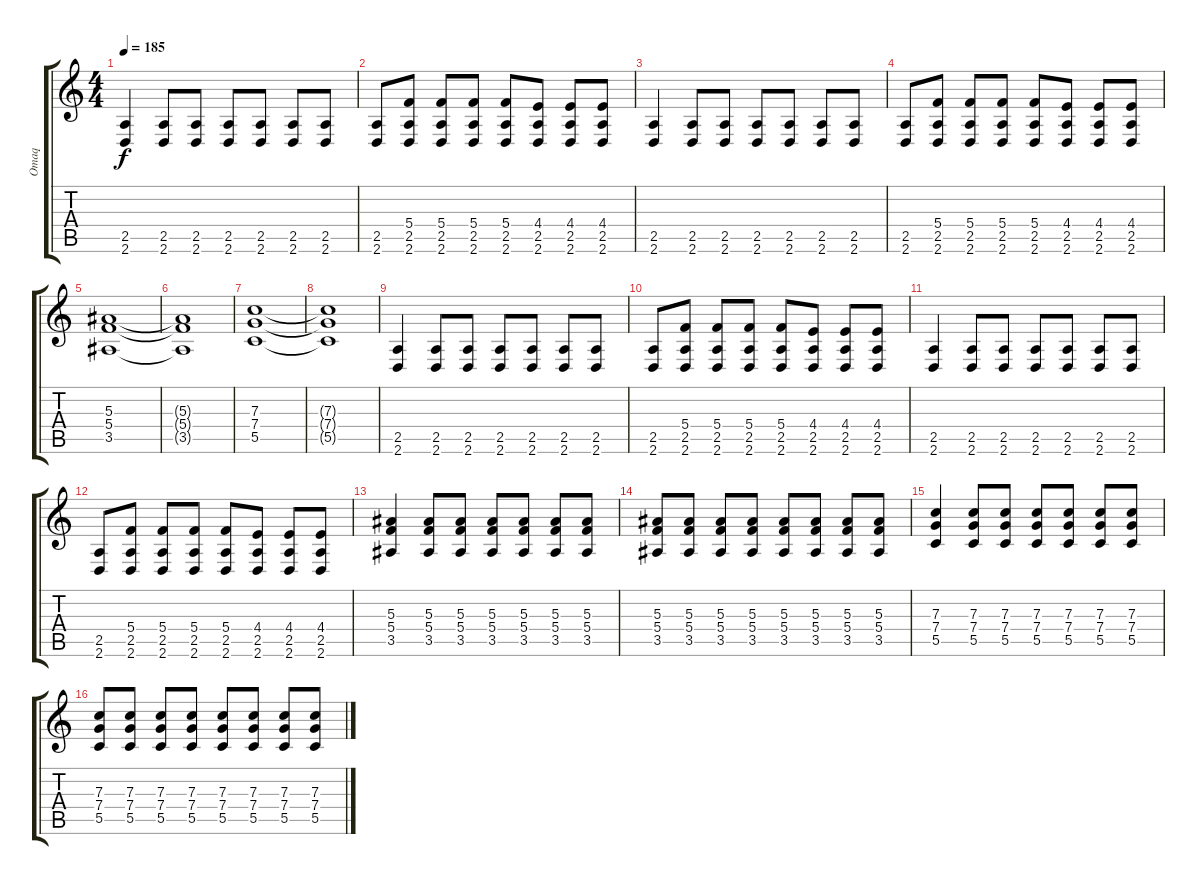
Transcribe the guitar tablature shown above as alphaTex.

\track ("Omaq" "Omaq") {instrument distortionguitar}
\staff {score tabs}
\tuning (D4 A3 F3 C3 G2 C2) {hide}
\ts (4 4)
\tempo 185
\clef g2
\ks c
(2.5 2.6).4{dy f} (2.5 2.6).8 (2.5 2.6).8 (2.5 2.6).8 (2.5 2.6).8 (2.5 2.6).8 (2.5 2.6).8 |
(2.5 2.6).8 (5.4 2.5 2.6).8 (5.4 2.5 2.6).8 (5.4 2.5 2.6).8 (5.4 2.5 2.6).8 (4.4 2.5 2.6).8 (4.4 2.5 2.6).8 (4.4 2.5 2.6).8 |
(2.5 2.6).4 (2.5 2.6).8 (2.5 2.6).8 (2.5 2.6).8 (2.5 2.6).8 (2.5 2.6).8 (2.5 2.6).8 |
(2.5 2.6).8 (5.4 2.5 2.6).8 (5.4 2.5 2.6).8 (5.4 2.5 2.6).8 (5.4 2.5 2.6).8 (4.4 2.5 2.6).8 (4.4 2.5 2.6).8 (4.4 2.5 2.6).8 |
(5.3 5.4 3.5).1 |
(5.3{t} 5.4{t} 3.5{t}).1 |
(7.3 7.4 5.5).1 |
(7.3{t} 7.4{t} 5.5{t}).1 |
(2.5 2.6).4 (2.5 2.6).8 (2.5 2.6).8 (2.5 2.6).8 (2.5 2.6).8 (2.5 2.6).8 (2.5 2.6).8 |
(2.5 2.6).8 (5.4 2.5 2.6).8 (5.4 2.5 2.6).8 (5.4 2.5 2.6).8 (5.4 2.5 2.6).8 (4.4 2.5 2.6).8 (4.4 2.5 2.6).8 (4.4 2.5 2.6).8 |
(2.5 2.6).4 (2.5 2.6).8 (2.5 2.6).8 (2.5 2.6).8 (2.5 2.6).8 (2.5 2.6).8 (2.5 2.6).8 |
(2.5 2.6).8 (5.4 2.5 2.6).8 (5.4 2.5 2.6).8 (5.4 2.5 2.6).8 (5.4 2.5 2.6).8 (4.4 2.5 2.6).8 (4.4 2.5 2.6).8 (4.4 2.5 2.6).8 |
(5.3 5.4 3.5).4 (5.3 5.4 3.5).8 (5.3 5.4 3.5).8 (5.3 5.4 3.5).8 (5.3 5.4 3.5).8 (5.3 5.4 3.5).8 (5.3 5.4 3.5).8 |
(5.3 5.4 3.5).8 (5.3 5.4 3.5).8 (5.3 5.4 3.5).8 (5.3 5.4 3.5).8 (5.3 5.4 3.5).8 (5.3 5.4 3.5).8 (5.3 5.4 3.5).8 (5.3 5.4 3.5).8 |
(7.3 7.4 5.5).4 (7.3 7.4 5.5).8 (7.3 7.4 5.5).8 (7.3 7.4 5.5).8 (7.3 7.4 5.5).8 (7.3 7.4 5.5).8 (7.3 7.4 5.5).8 |
(7.3 7.4 5.5).8 (7.3 7.4 5.5).8 (7.3 7.4 5.5).8 (7.3 7.4 5.5).8 (7.3 7.4 5.5).8 (7.3 7.4 5.5).8 (7.3 7.4 5.5).8 (7.3 7.4 5.5).8
